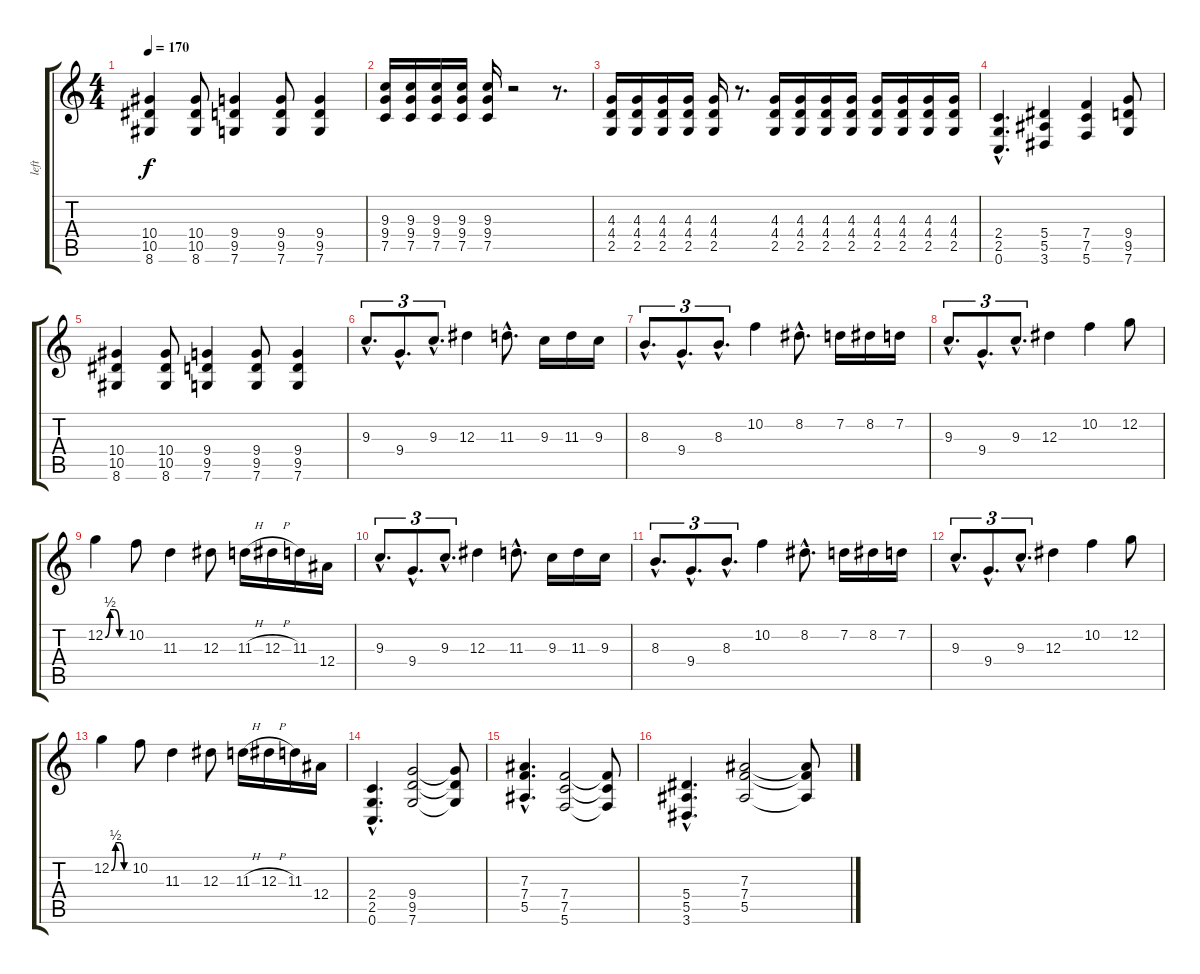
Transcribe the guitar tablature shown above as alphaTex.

\track ("left" "left") {instrument distortionguitar}
\staff {score tabs}
\tuning (C4 G3 Eb3 Bb2 F2 C2) {hide}
\ts (4 4)
\tempo 170
\clef g2
\ks c
(10.4 10.5 8.6).4{dy f} (10.4 10.5 8.6).8 (9.4 9.5 7.6).4 (9.4 9.5 7.6).8 (9.4 9.5 7.6).4 |
(9.3 9.4 7.5).16 (9.3 9.4 7.5).16 (9.3 9.4 7.5).16 (9.3 9.4 7.5).16 (9.3 9.4 7.5).16 r.2 r.8{d} |
(4.3 4.4 2.5).16 (4.3 4.4 2.5).16 (4.3 4.4 2.5).16 (4.3 4.4 2.5).16 (4.3 4.4 2.5).16 r.8{d} (4.3 4.4 2.5).16 (4.3 4.4 2.5).16 (4.3 4.4 2.5).16 (4.3 4.4 2.5).16 (4.3 4.4 2.5).16 (4.3 4.4 2.5).16 (4.3 4.4 2.5).16 (4.3 4.4 2.5).16 |
(2.4{hac} 2.5{hac} 0.6{hac}).4{d} (5.4 5.5 3.6).4 (7.4 7.5 5.6).4 (9.4 9.5 7.6).8 |
(10.4 10.5 8.6).4 (10.4 10.5 8.6).8 (9.4 9.5 7.6).4 (9.4 9.5 7.6).8 (9.4 9.5 7.6).4 |
9.3{hac}.8{d tu (3 2)} 9.4{hac}.8{d tu (3 2)} 9.3{hac}.8{d tu (3 2)} 12.3.4 11.3{hac}.8{d} 9.3.16 11.3.16 9.3.16 |
8.3{hac}.8{d tu (3 2)} 9.4{hac}.8{d tu (3 2)} 8.3{hac}.8{d tu (3 2)} 10.2.4 8.2{hac}.8{d} 7.2.16 8.2.16 7.2.16 |
9.3{hac}.8{d tu (3 2)} 9.4{hac}.8{d tu (3 2)} 9.3{hac}.8{d tu (3 2)} 12.3.4 10.2.4 12.2.8 |
12.2{be (custom 0 0 15 2 30 2 45 0 60 0)}.4 10.2.8 11.3.4 12.3.8 11.3{h}.16 12.3{h}.16 11.3.16 12.4.16 |
9.3{hac}.8{d tu (3 2)} 9.4{hac}.8{d tu (3 2)} 9.3{hac}.8{d tu (3 2)} 12.3.4 11.3{hac}.8{d} 9.3.16 11.3.16 9.3.16 |
8.3{hac}.8{d tu (3 2)} 9.4{hac}.8{d tu (3 2)} 8.3{hac}.8{d tu (3 2)} 10.2.4 8.2{hac}.8{d} 7.2.16 8.2.16 7.2.16 |
9.3{hac}.8{d tu (3 2)} 9.4{hac}.8{d tu (3 2)} 9.3{hac}.8{d tu (3 2)} 12.3.4 10.2.4 12.2.8 |
12.2{be (custom 0 0 15 2 30 2 45 0 60 0)}.4 10.2.8 11.3.4 12.3.8 11.3{h}.16 12.3{h}.16 11.3.16 12.4.16 |
(2.4{hac} 2.5{hac} 0.6{hac}).4{d} (9.4 9.5 7.6).2 (9.4{t} 9.5{t} 7.6{t}).8 |
(7.3{hac} 7.4{hac} 5.5{hac}).4{d} (7.4 7.5 5.6).2 (7.4{t} 7.5{t} 5.6{t}).8 |
(5.4{hac} 5.5{hac} 3.6{hac}).4{d} (7.3 7.4 5.5).2 (7.3{t} 7.4{t} 5.5{t}).8
